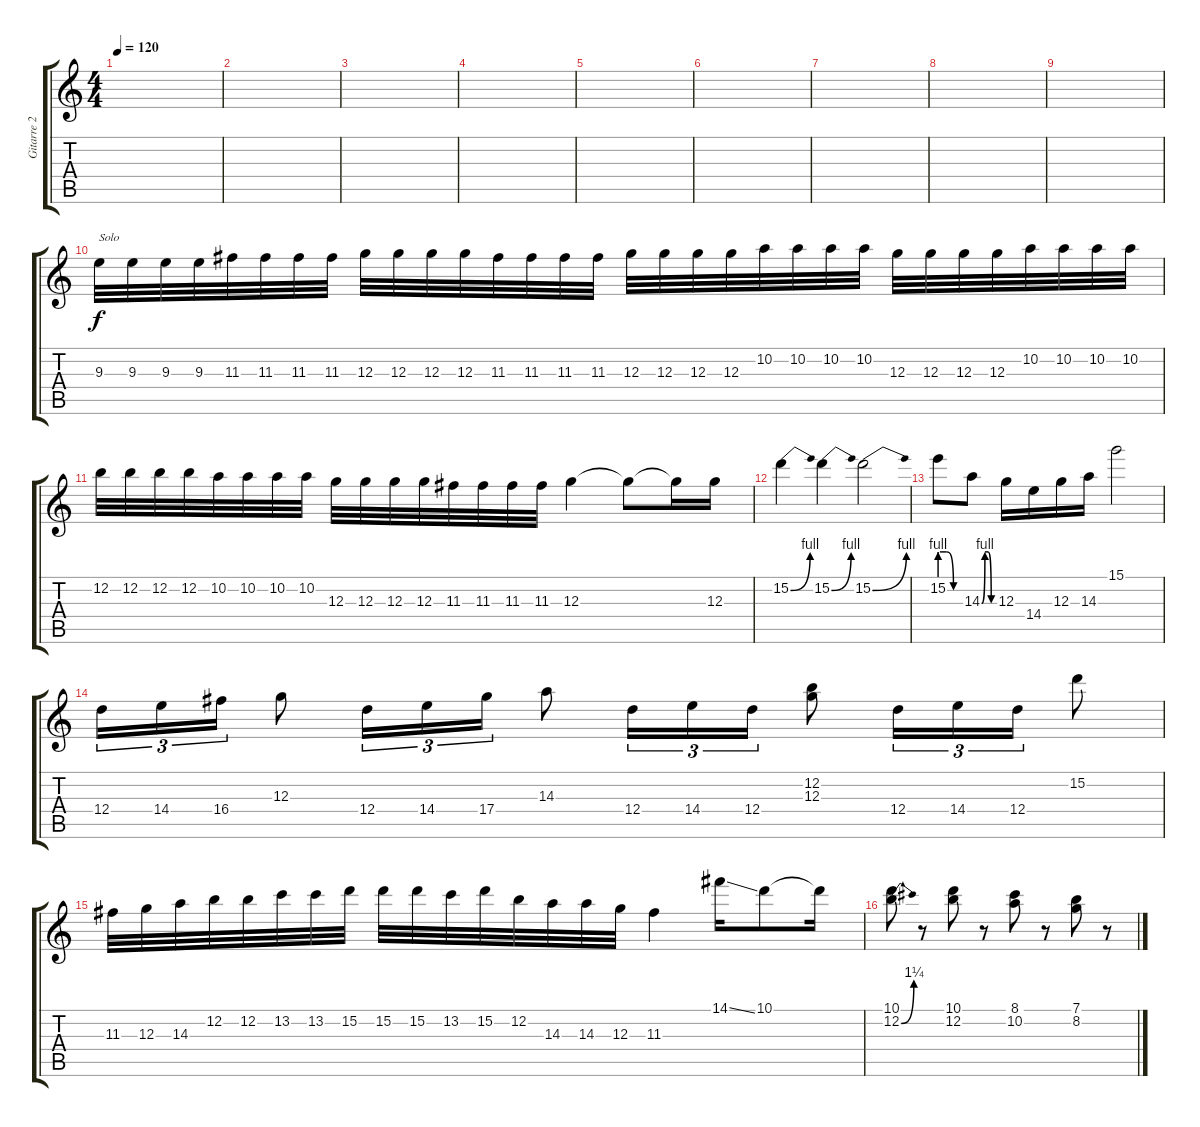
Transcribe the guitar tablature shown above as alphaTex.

\track ("Gitarre 2" "Gitarre 2") {instrument distortionguitar}
\staff {score tabs}
\tuning (E4 B3 G3 D3 A2 E2) {hide}
\ts (4 4)
\tempo 120
\clef g2
\ks c
|
|
|
|
|
|
|
|
|
9.3.32{txt "Solo"} 9.3.32 9.3.32 9.3.32 11.3.32 11.3.32 11.3.32 11.3.32 12.3.32 12.3.32 12.3.32 12.3.32 11.3.32 11.3.32 11.3.32 11.3.32 12.3.32 12.3.32 12.3.32 12.3.32 10.2.32 10.2.32 10.2.32 10.2.32 12.3.32 12.3.32 12.3.32 12.3.32 10.2.32 10.2.32 10.2.32 10.2.32 |
12.2.32 12.2.32 12.2.32 12.2.32 10.2.32 10.2.32 10.2.32 10.2.32 12.3.32 12.3.32 12.3.32 12.3.32 11.3.32 11.3.32 11.3.32 11.3.32 12.3.4 12.3{t}.8 12.3{t}.16 12.3.16 |
15.2{be (bend 0 0 60 4)}.4 15.2{be (bend 0 0 60 4)}.4 15.2{be (bend 0 0 60 4)}.2 |
15.2{be (custom 0 4 20 4 40 0 60 0)}.8 14.3{be (custom 0 0 15 4 30 4 45 0 60 0)}.8 12.3.16 14.4.16 12.3.16 14.3.16 15.1.2 |
12.4.16{tu (3 2)} 14.4.16{tu (3 2)} 16.4.16{tu (3 2)} 12.3.8 12.4.16{tu (3 2)} 14.4.16{tu (3 2)} 17.4.16{tu (3 2)} 14.3.8 12.4.16{tu (3 2)} 14.4.16{tu (3 2)} 12.4.16{tu (3 2)} (12.2 12.3).8 12.4.16{tu (3 2)} 14.4.16{tu (3 2)} 12.4.16{tu (3 2)} 15.2.8 |
11.3.32 12.3.32 14.3.32 12.2.32 12.2.32 13.2.32 13.2.32 15.2.32 15.2.32 15.2.32 13.2.32 15.2.32 12.2.32 14.3.32 14.3.32 12.3.32 11.3.4 14.1{ss}.16 10.1.8 10.1{t}.16 |
(10.1 12.2{be (bend 0 0 60 5)}).8 r.8 (10.1 12.2).8 r.8 (8.1 10.2).8 r.8 (7.1 8.2).8 r.8
